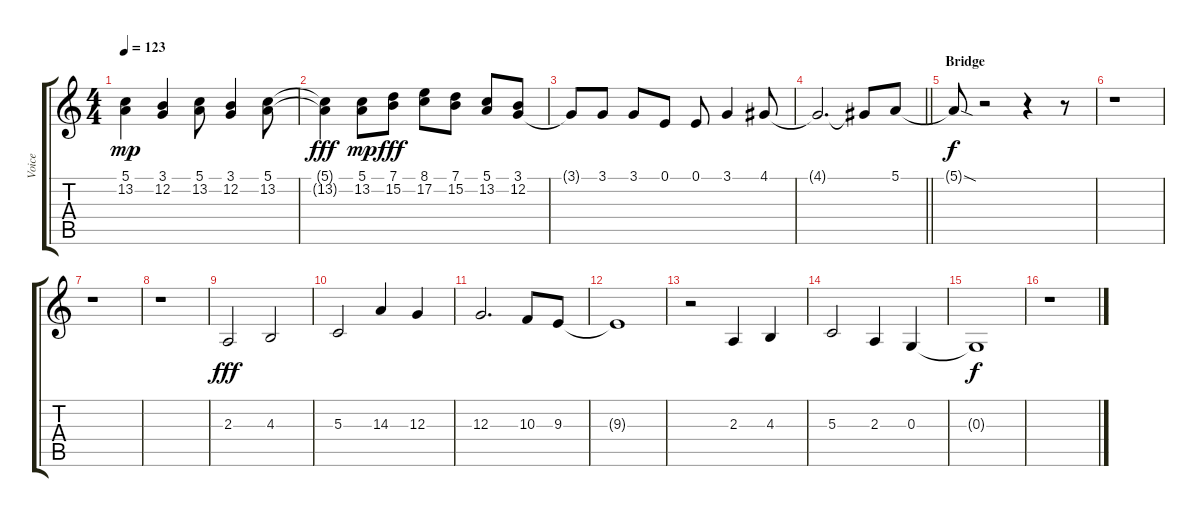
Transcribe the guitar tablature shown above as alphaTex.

\track ("Voice" "Voice") {instrument clarinet}
\staff {score tabs}
\tuning (E4 B3 G3 D3 A2 E2) {hide}
\ts (4 4)
\tempo 123
\clef g2
\ks c
(5.1 13.2).4{dy mp} (3.1 12.2).4 (5.1 13.2).8 (3.1 12.2).4 (5.1 13.2).8 |
(5.1{t} 13.2{t}).4{dy fff} (5.1 13.2).8{dy mp} (7.1 15.2).8{dy fff} (8.1 17.2).8 (7.1 15.2).8 (5.1 13.2).8 (3.1 12.2).8 |
3.1{t}.8 3.1.8 3.1.8 0.1.8 0.1.8 3.1.4 4.1.8 |
\barLineRight lightlight
4.1{t}.2{d} 4.1{t}.8 5.1.8 |
\section ("" "Bridge")
5.1{sod t}.8{dy f} r.2 r.4 r.8 |
r.1 |
r.1 |
r.1 |
2.3.2{dy fff} 4.3.2 |
5.3.2 14.3.4 12.3.4 |
12.3.2{d} 10.3.8 9.3.8 |
9.3{t}.1 |
r.2 2.3.4 4.3.4 |
5.3.2 2.3.4 0.3.4 |
0.3{t}.1{dy f} |
r.1
